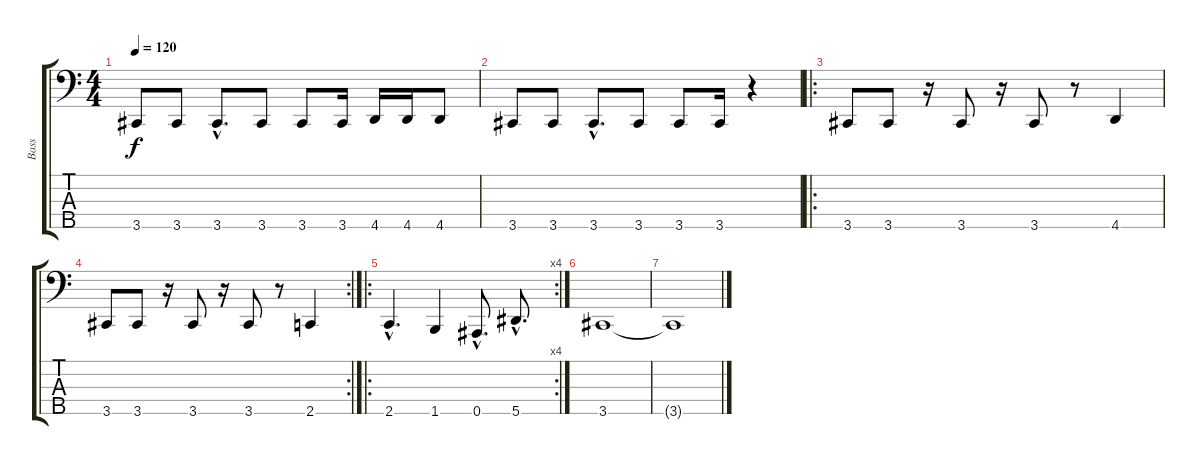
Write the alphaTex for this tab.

\track ("Bass" "Bass") {instrument electricbassfinger}
\staff {score tabs}
\tuning (Gb2 Db2 Ab1 Eb1 Bb0) {hide}
\ts (4 4)
\tempo 120
\clef f4
\ks c
3.5.8{dy f} 3.5.8 3.5{hac}.8{d} 3.5.8 3.5.8 3.5.16 4.5.16 4.5.16 4.5.8 |
3.5.8 3.5.8 3.5{hac}.8{d} 3.5.8 3.5.8 3.5.16 r.4 |
\ro
3.5.8 3.5.8 r.16 3.5.8 r.16 3.5.8 r.8 4.5.4 |
\rc 2
3.5.8 3.5.8 r.16 3.5.8 r.16 3.5.8 r.8 2.5.4 |
\ro
\rc 4
2.5{hac}.4{d} 1.5.4 0.5{hac}.8{d} 5.5{hac}.8{d} |
3.5.1 |
3.5{t}.1
